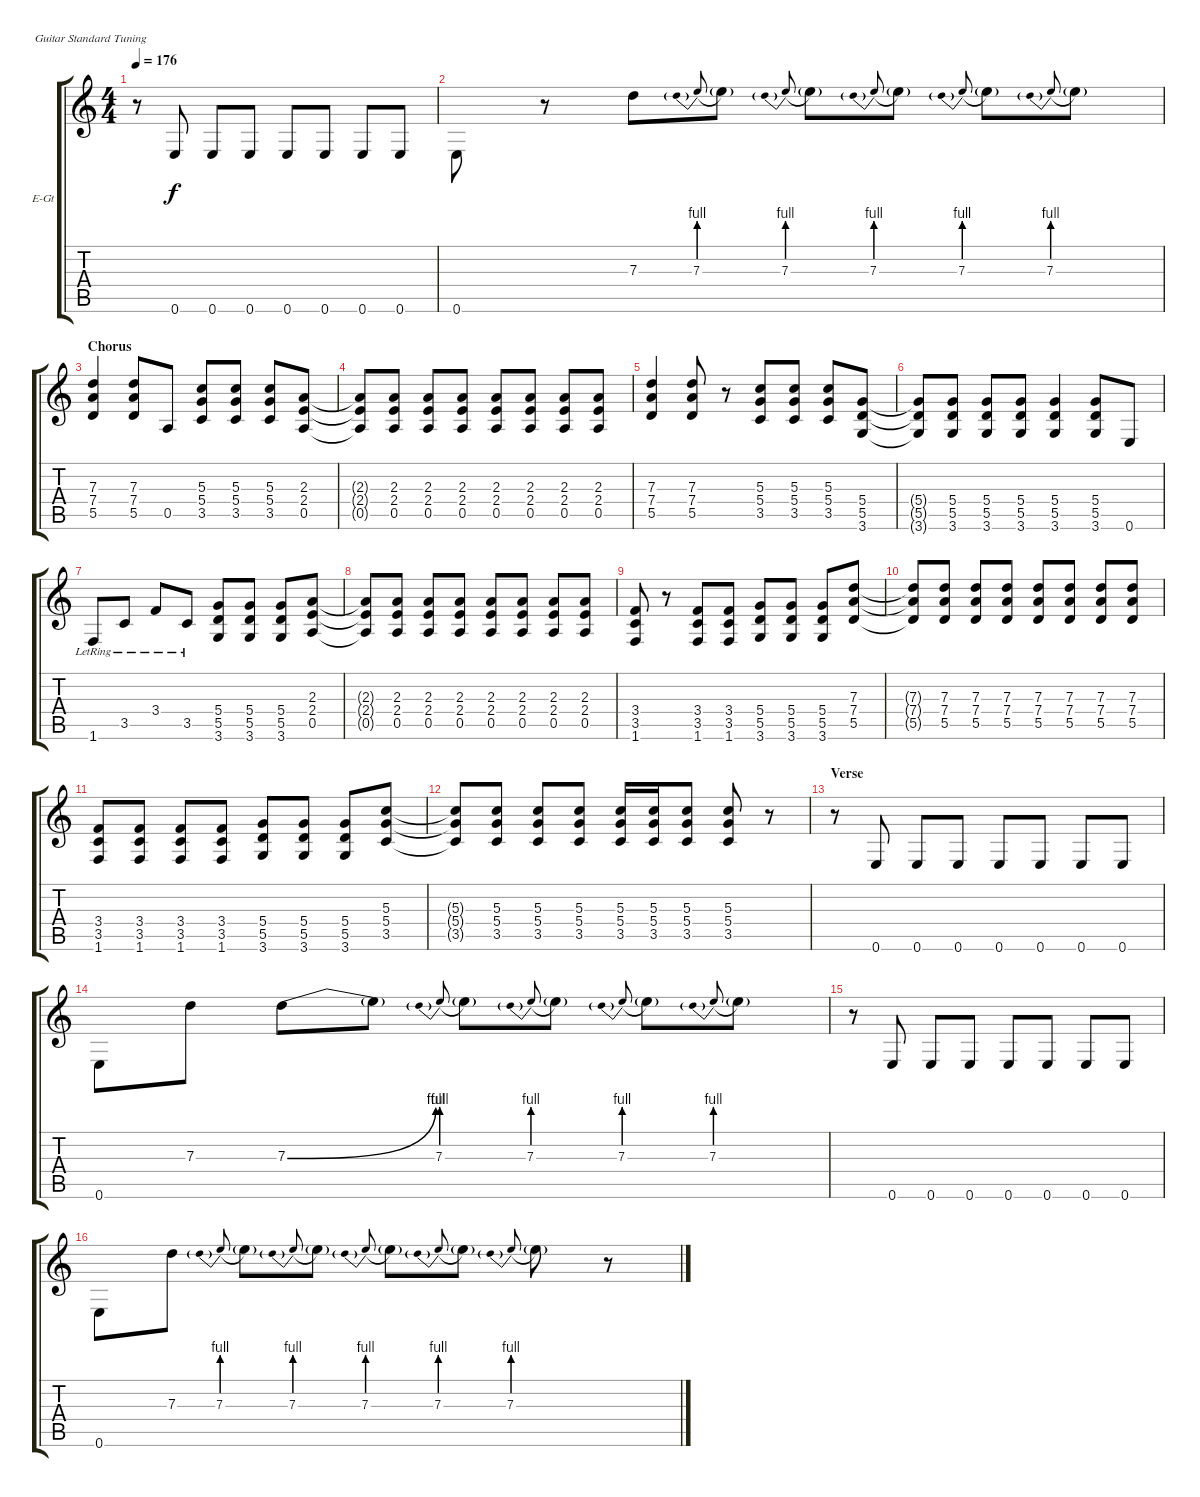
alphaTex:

\defaultSystemsLayout 4
\bracketExtendMode groupsimilarinstruments
\firstSystemTrackNameOrientation horizontal
\otherSystemsTrackNameOrientation horizontal
\track ("Electric Guitar" "E-Gt") {instrument distortionguitar}
\staff {score tabs}
\tuning (E4 B3 G3 D3 A2 E2)
\ts (4 4)
\tempo 176
\clef g2
\ks c
r.8{dy f} 0.6.8 0.6.8 0.6.8 0.6.8 0.6.8 0.6.8 0.6.8 |
0.6.8{beam invert} r.8 7.3.8 7.3{be (prebend 0 4 60 4)}.8{gr onbeat} 7.3{t}.8 7.3{be (prebend 0 4 60 4)}.8{gr onbeat} 7.3{t}.8 7.3{be (prebend 0 4 60 4)}.8{gr onbeat} 7.3{t}.8 7.3{be (prebend 0 4 60 4)}.8{gr onbeat} 7.3{t}.8 7.3{be (prebend 0 4 60 4)}.8{gr onbeat} 7.3{t}.8 |
\section ("" "Chorus")
(5.5 7.4 7.3).4 (5.5 7.4 7.3).8 0.5.8 (3.5 5.4 5.3).8 (3.5 5.4 5.3).8 (3.5 5.4 5.3).8 (0.5 2.4 2.3).8 |
(0.5{t} 2.4{t} 2.3{t}).8 (0.5 2.4 2.3).8 (0.5 2.4 2.3).8 (0.5 2.4 2.3).8 (0.5 2.4 2.3).8 (0.5 2.4 2.3).8 (0.5 2.4 2.3).8 (0.5 2.4 2.3).8 |
(5.5 7.4 7.3).4 (5.5 7.4 7.3).8 r.8 (3.5 5.4 5.3).8 (3.5 5.3 5.4).8 (5.4 3.5 5.3).8 (3.6 5.5 5.4).8 |
(3.6{t} 5.5{t} 5.4{t}).8 (3.6 5.5 5.4).8 (3.6 5.5 5.4).8 (3.6 5.5 5.4).8 (3.6 5.5 5.4).4 (3.6 5.5 5.4).8 0.6.8 |
1.6{lr}.8 3.5{lr}.8 3.4{lr}.8 3.5{lr}.8 (3.6 5.5 5.4).8 (3.6 5.5 5.4).8 (3.6 5.5 5.4).8 (0.5 2.3 2.4).8 |
(0.5{t} 2.3{t} 2.4{t}).8 (0.5 2.3 2.4).8 (0.5 2.3 2.4).8 (0.5 2.3 2.4).8 (0.5 2.3 2.4).8 (0.5 2.3 2.4).8 (0.5 2.3 2.4).8 (0.5 2.3 2.4).8 |
(1.6 3.5 3.4).8 r.8 (1.6 3.5 3.4).8 (1.6 3.5 3.4).8 (3.6 5.5 5.4).8 (3.6 5.5 5.4).8 (3.6 5.5 5.4).8 (5.5 7.4 7.3).8 |
(5.5{t} 7.4{t} 7.3{t}).8 (5.5 7.4 7.3).8 (5.5 7.4 7.3).8 (5.5 7.4 7.3).8 (5.5 7.4 7.3).8 (5.5 7.4 7.3).8 (5.5 7.4 7.3).8 (5.5 7.4 7.3).8 |
(1.6 3.5 3.4).8 (1.6 3.5 3.4).8 (1.6 3.5 3.4).8 (1.6 3.5 3.4).8 (3.6 5.5 5.4).8 (3.6 5.5 5.4).8 (3.6 5.5 5.4).8 (3.5 5.4 5.3).8 |
(3.5{t} 5.4{t} 5.3{t}).8 (3.5 5.4 5.3).8 (3.5 5.4 5.3).8 (3.5 5.4 5.3).8 (3.5 5.4 5.3).16 (3.5 5.4 5.3).16 (3.5 5.4 5.3).8 (3.5 5.4 5.3).8 r.8 |
\section ("" "Verse")
r.8 0.6.8 0.6.8 0.6.8 0.6.8 0.6.8 0.6.8 0.6.8 |
0.6.8{beam invert} 7.3.8 7.3{be (bend 0 0 15 4)}.8 7.3{t}.8 7.3{be (prebend 0 4 60 4)}.8{gr onbeat} 7.3{t}.8 7.3{be (prebend 0 4 60 4)}.8{gr onbeat} 7.3{t}.8 7.3{be (prebend 0 4 60 4)}.8{gr onbeat} 7.3{t}.8 7.3{be (prebend 0 4 60 4)}.8{gr onbeat} 7.3{t}.8 |
r.8 0.6.8 0.6.8 0.6.8 0.6.8 0.6.8 0.6.8 0.6.8 |
0.6.8{beam invert} 7.3.8 7.3{be (prebend 0 4 60 4)}.8{gr onbeat} 7.3{t}.8 7.3{be (prebend 0 4 60 4)}.8{gr onbeat} 7.3{t}.8 7.3{be (prebend 0 4 60 4)}.8{gr onbeat} 7.3{t}.8 7.3{be (prebend 0 4 60 4)}.8{gr onbeat} 7.3{t}.8 7.3{be (prebend 0 4 60 4)}.8{gr onbeat} 7.3{t}.8 r.8
